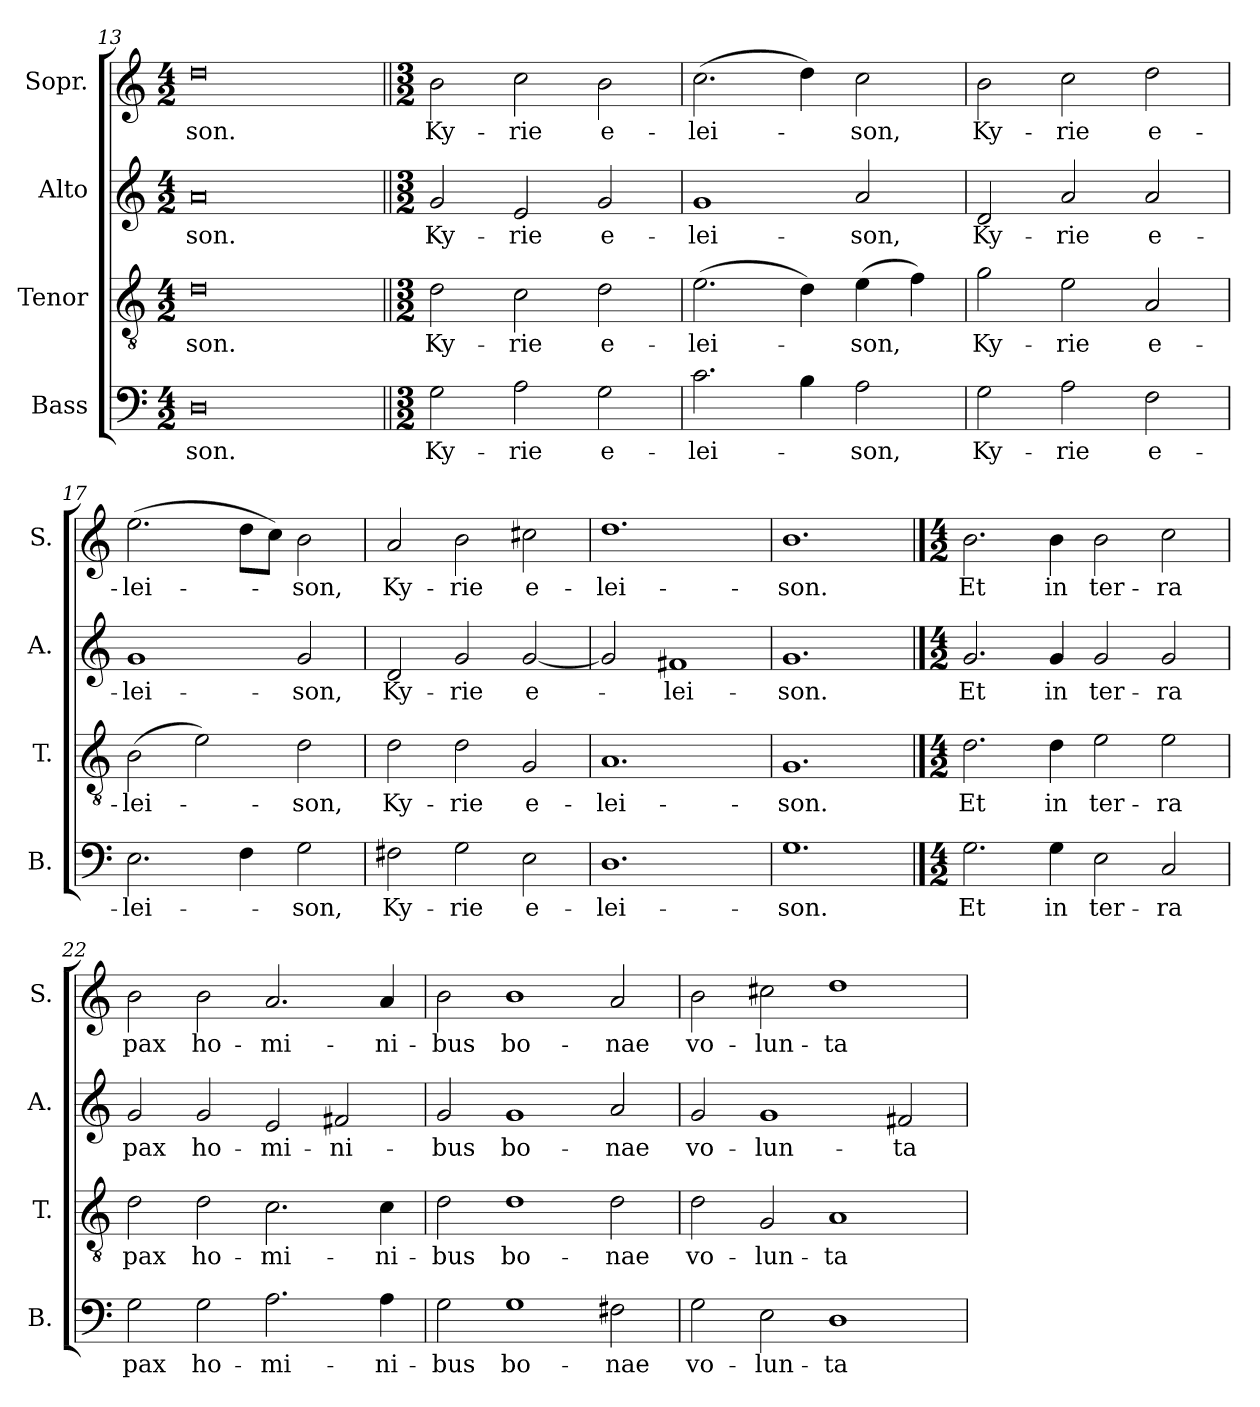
**kern	**text	**kern	**text	**kern	**text	**kern	**text
*part4	*part4	*part3	*part3	*part2	*part2	*part1	*part1
*staff4	*staff4	*staff3	*staff3	*staff2	*staff2	*staff1	*staff1
*I"Bass	*	*I"Tenor	*	*I"Alto	*	*I"Sopr.	*
*I'B.	*	*I'T.	*	*I'A.	*	*I'S.	*
*clefF4	*	*clefGv2	*	*clefG2	*	*clefG2	*
*	*	*ITrd7c12	*	*	*	*	*
*k[]	*	*k[]	*	*k[]	*	*k[]	*
*M4/2	*	*M4/2	*	*M4/2	*	*M4/2	*
=13	=13	=13	=13	=13	=13	=13	=13
0D	-son.	0D	-son.	0a	-son.	0dd	-son.
!!LO:LB:g=z
=14||	=14||	=14||	=14||	=14||	=14||	=14||	=14||
*M3/2	*	*M3/2	*	*M3/2	*	*M3/2	*
2G\	Ky-	2D\	Ky-	2g/	Ky-	2b\	Ky-
2A\	-rie	2C\	-rie	2e/	-rie	2cc\	-rie
2G\	e-	2D\	e-	2g/	e-	2b\	e-
=15	=15	=15	=15	=15	=15	=15	=15
2.c\	-lei-	(2.E\	-lei-	1g	-lei-	(2.cc\	-lei-
4B\	.	4D\)	.	.	.	4dd\)	.
2A\	-son,	(4E\	-son,	2a/	-son,	2cc\	-son,
.	.	4F\)	.	.	.	.	.
=16	=16	=16	=16	=16	=16	=16	=16
2G\	Ky-	2G\	Ky-	2d/	Ky-	2b\	Ky-
2A\	-rie	2E\	-rie	2a/	-rie	2cc\	-rie
2F\	e-	2AA/	e-	2a/	e-	2dd\	e-
=17	=17	=17	=17	=17	=17	=17	=17
2.E\	-lei-	(2BB\	-lei-	1g	-lei-	(2.ee\	-lei-
.	.	2E\)	.	.	.	.	.
4F\	.	.	.	.	.	8dd\L	.
.	.	.	.	.	.	8cc\J)	.
2G\	-son,	2D\	-son,	2g/	-son,	2b\	-son,
=18	=18	=18	=18	=18	=18	=18	=18
2F#X\	Ky-	2D\	Ky-	2d/	Ky-	2a/	Ky-
2G\	-rie	2D\	-rie	2g/	-rie	2b\	-rie
2E\	e-	2GG/	e-	[2g/	e-	2cc#X\	e-
=19	=19	=19	=19	=19	=19	=19	=19
1.D	-lei-	1.AA	-lei-	2g/]	.	1.dd	-lei-
.	.	.	.	1f#X	-lei-	.	.
=20	=20	=20	=20	=20	=20	=20	=20
1.G	-son.	1.GG	-son.	1.g	-son.	1.b	-son.
!!LO:PB:g=z
==21	==21	==21	==21	==21	==21	==21	==21
*M4/2	*	*M4/2	*	*M4/2	*	*M4/2	*
2.G\	Et	2.D\	Et	2.g/	Et	2.b\	Et
4G\	in	4D\	in	4g/	in	4b\	in
2E\	ter-	2E\	ter-	2g/	ter-	2b\	ter-
2C/	-ra	2E\	-ra	2g/	-ra	2cc\	-ra
=22	=22	=22	=22	=22	=22	=22	=22
2G\	pax	2D\	pax	2g/	pax	2b\	pax
2G\	ho-	2D\	ho-	2g/	ho-	2b\	ho-
2.A\	-mi-	2.C\	-mi-	2e/	-mi-	2.a/	-mi-
.	.	.	.	2f#i/	-ni-	.	.
4A\	-ni-	4C\	-ni-	.	.	4a/	-ni-
=23	=23	=23	=23	=23	=23	=23	=23
2G\	-bus	2D\	-bus	2g/	-bus	2b\	-bus
1G	bo-	1D	bo-	1g	bo-	1b	bo-
2F#X\	-nae	2D\	-nae	2a/	-nae	2a/	-nae
=24	=24	=24	=24	=24	=24	=24	=24
2G\	vo-	2D\	vo-	2g/	vo-	2b\	vo-
2E\	-lun-	2GG/	-lun-	1g	-lun-	2cc#X\	-lun-
1D	-ta-	1AA	-ta-	.	.	1dd	-ta-
.	.	.	.	2f#X/	-ta-	.	.
=	=	=	=	=	=	=	=
*-	*-	*-	*-	*-	*-	*-	*-
